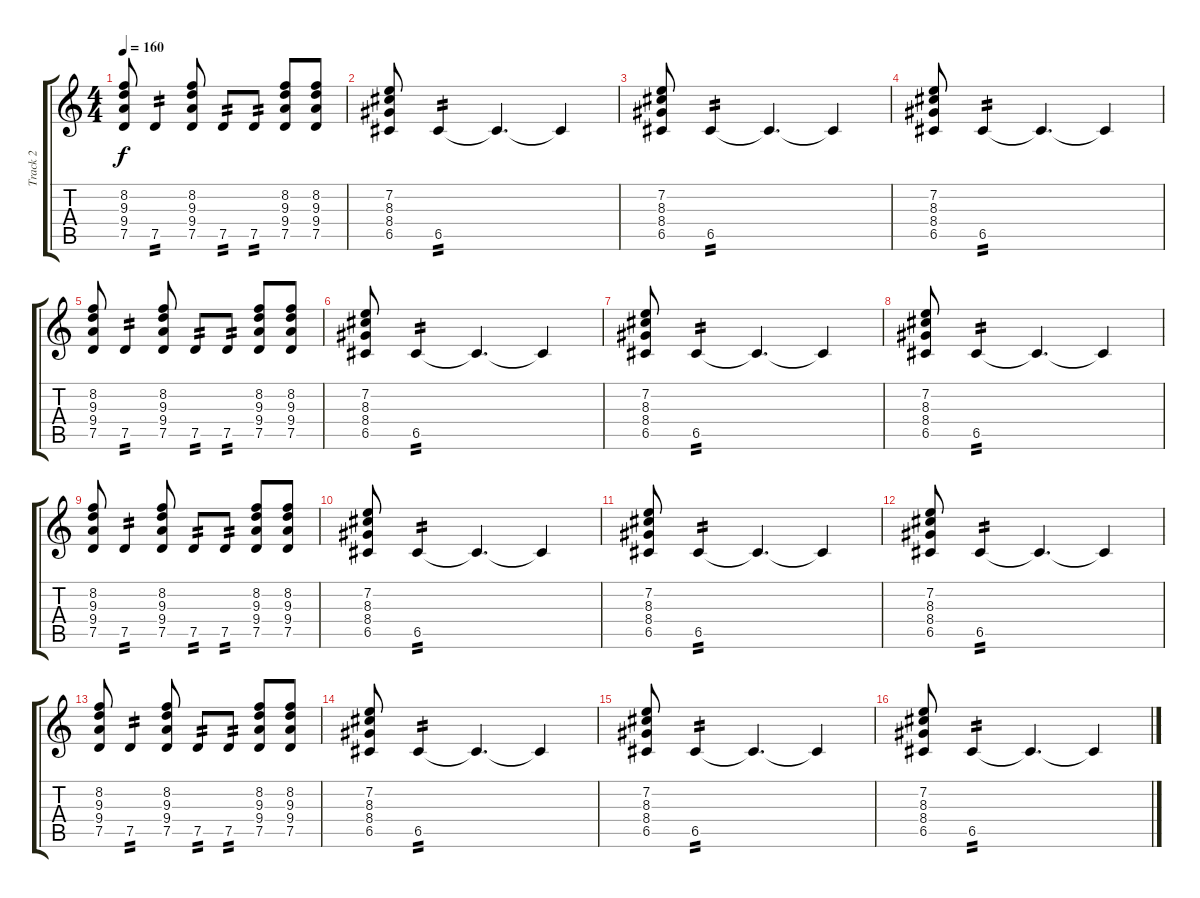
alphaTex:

\track ("Track 2" "Track 2") {instrument distortionguitar}
\staff {score tabs}
\tuning (D4 A3 F3 C3 G2 C2) {hide}
\ts (4 4)
\tempo 160
\clef g2
\ks c
(8.2 9.3 9.4 7.5).8{dy f} 7.5.4{tp 2} (8.2 9.3 9.4 7.5).8 7.5.8{tp 2} 7.5.8{tp 2} (8.2 9.3 9.4 7.5).8 (8.2 9.3 9.4 7.5).8 |
(7.2 8.3 8.4 6.5).8 6.5.4{tp 2} 6.5{t}.4{d} 6.5{t}.4 |
(7.2 8.3 8.4 6.5).8 6.5.4{tp 2} 6.5{t}.4{d} 6.5{t}.4 |
(7.2 8.3 8.4 6.5).8 6.5.4{tp 2} 6.5{t}.4{d} 6.5{t}.4 |
(8.2 9.3 9.4 7.5).8 7.5.4{tp 2} (8.2 9.3 9.4 7.5).8 7.5.8{tp 2} 7.5.8{tp 2} (8.2 9.3 9.4 7.5).8 (8.2 9.3 9.4 7.5).8 |
(7.2 8.3 8.4 6.5).8 6.5.4{tp 2} 6.5{t}.4{d} 6.5{t}.4 |
(7.2 8.3 8.4 6.5).8 6.5.4{tp 2} 6.5{t}.4{d} 6.5{t}.4 |
(7.2 8.3 8.4 6.5).8 6.5.4{tp 2} 6.5{t}.4{d} 6.5{t}.4 |
(8.2 9.3 9.4 7.5).8 7.5.4{tp 2} (8.2 9.3 9.4 7.5).8 7.5.8{tp 2} 7.5.8{tp 2} (8.2 9.3 9.4 7.5).8 (8.2 9.3 9.4 7.5).8 |
(7.2 8.3 8.4 6.5).8 6.5.4{tp 2} 6.5{t}.4{d} 6.5{t}.4 |
(7.2 8.3 8.4 6.5).8 6.5.4{tp 2} 6.5{t}.4{d} 6.5{t}.4 |
(7.2 8.3 8.4 6.5).8 6.5.4{tp 2} 6.5{t}.4{d} 6.5{t}.4 |
(8.2 9.3 9.4 7.5).8 7.5.4{tp 2} (8.2 9.3 9.4 7.5).8 7.5.8{tp 2} 7.5.8{tp 2} (8.2 9.3 9.4 7.5).8 (8.2 9.3 9.4 7.5).8 |
(7.2 8.3 8.4 6.5).8 6.5.4{tp 2} 6.5{t}.4{d} 6.5{t}.4 |
(7.2 8.3 8.4 6.5).8 6.5.4{tp 2} 6.5{t}.4{d} 6.5{t}.4 |
(7.2 8.3 8.4 6.5).8 6.5.4{tp 2} 6.5{t}.4{d} 6.5{t}.4
